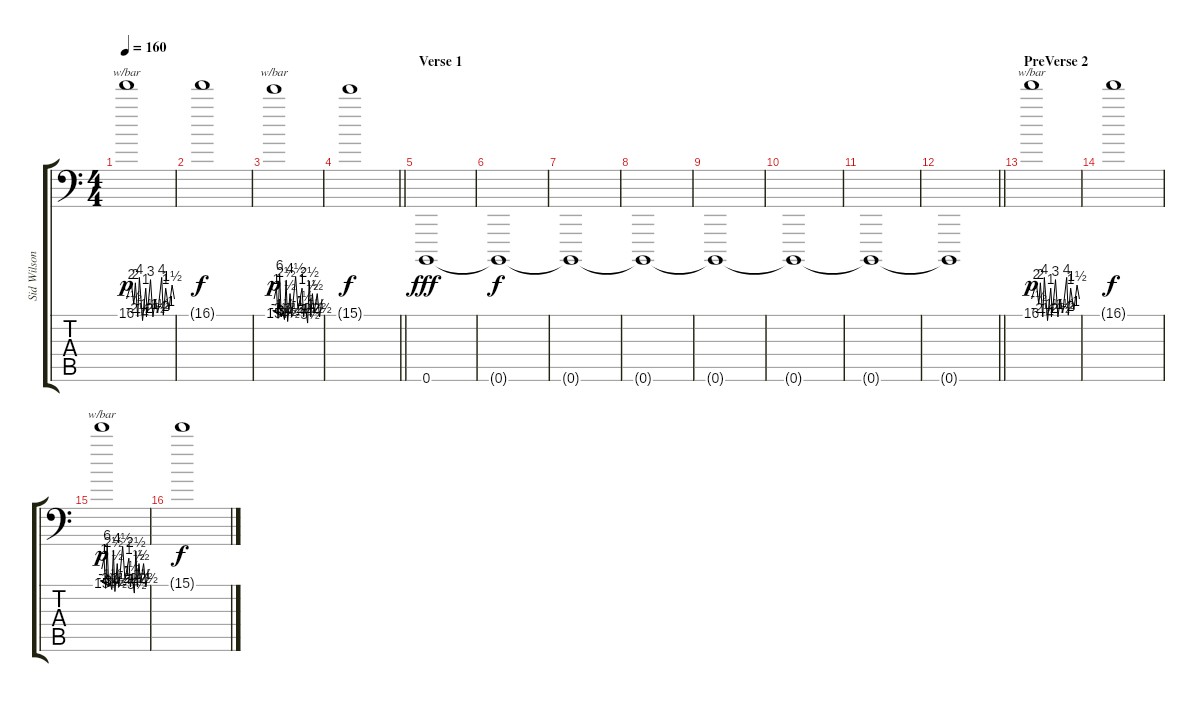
\track ("Sid Wilson" "Sid Wilson") {instrument seashore}
\staff {score tabs}
\tuning (Db5 Ab3 E3 B2 Gb1 B0) {hide}
\ts (4 4)
\tempo 160
\clef f4
\ks c
16.1.1{tbe (custom default 0 0 6 8 9 -2 11 8 14 -10 16 16 20 -16 24 4 26 -6 30 12 33 -10 36 0 39 -6 44 16 46 -8 49 4 53 -4 57 6 60 0) dy p} |
16.1{t}.1{dy f} |
15.1.1{tbe (custom default 0 0 3 4 5 -12 7 24 9 -10 11 -6 13 -14 15 10 17 -18 20 2 22 -10 27 18 30 -4 35 4 37 -10 39 -2 42 -22 44 10 46 -10 48 2 50 -6 54 2 57 -10 60 0) dy p} |
\barLineRight lightlight
15.1{t}.1{dy f} |
\section ("" "Verse 1")
0.6.1{dy fff instrument lead1square} |
0.6{t}.1{dy f} |
0.6{t}.1 |
0.6{t}.1 |
0.6{t}.1 |
0.6{t}.1 |
0.6{t}.1 |
\barLineRight lightlight
0.6{t}.1 |
\section ("" "PreVerse 2")
16.1.1{tbe (custom default 0 0 6 8 9 -2 11 8 14 -10 16 16 20 -16 24 4 26 -6 30 12 33 -10 36 0 39 -6 44 16 46 -8 49 4 53 -4 57 6 60 0) dy p instrument lead3calliope} |
16.1{t}.1{dy f} |
15.1.1{tbe (custom default 0 0 3 4 5 -12 7 24 9 -10 11 -6 13 -14 15 10 17 -18 20 2 22 -10 27 18 30 -4 35 4 37 -10 39 -2 42 -22 44 10 46 -10 48 2 50 -6 54 2 57 -10 60 0) dy p} |
15.1{t}.1{dy f}
